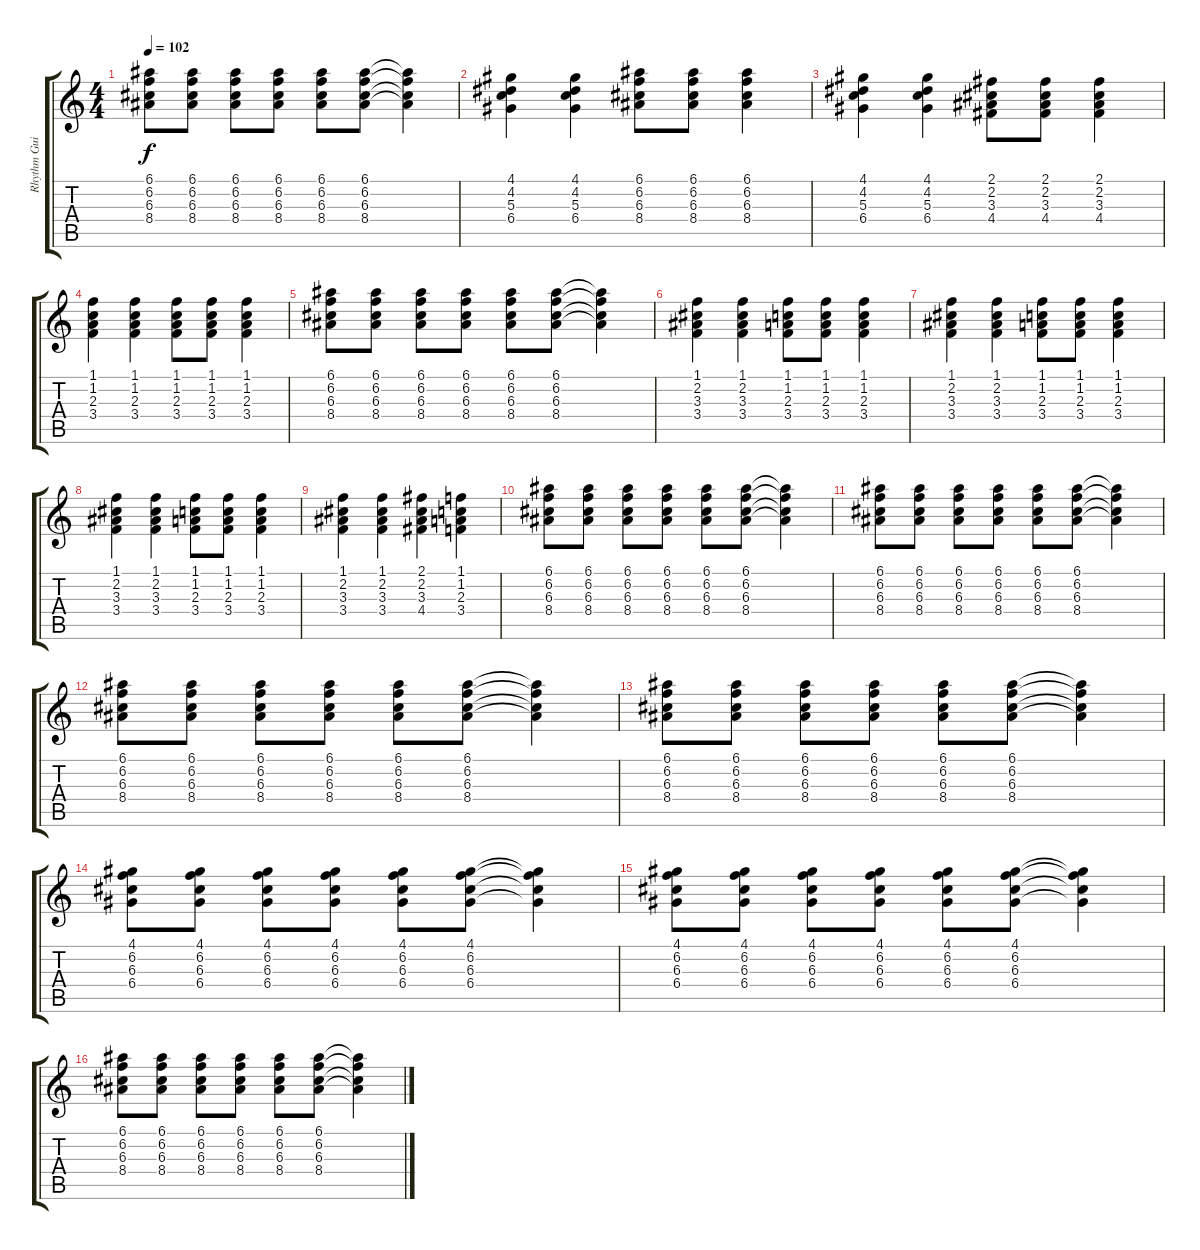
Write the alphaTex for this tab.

\track ("Rhythm Guitar" "Rhythm Gui") {instrument acousticguitarnylon}
\staff {score tabs}
\tuning (E4 B3 G3 D3 A2 E2) {hide}
\ts (4 4)
\tempo 102
\clef g2
\ks c
(6.1 6.2 6.3 8.4).8{dy f} (6.1 6.2 6.3 8.4).8 (6.1 6.2 6.3 8.4).8 (6.1 6.2 6.3 8.4).8 (6.1 6.2 6.3 8.4).8 (6.1 6.2 6.3 8.4).8 (6.1{t} 6.2{t} 6.3{t} 8.4{t}).4 |
(4.1 4.2 5.3 6.4).4 (4.1 4.2 5.3 6.4).4 (6.1 6.2 6.3 8.4).8 (6.1 6.2 6.3 8.4).8 (6.1 6.2 6.3 8.4).4 |
(4.1 4.2 5.3 6.4).4 (4.1 4.2 5.3 6.4).4 (2.1 2.2 3.3 4.4).8 (2.1 2.2 3.3 4.4).8 (2.1 2.2 3.3 4.4).4 |
(1.1 1.2 2.3 3.4).4 (1.1 1.2 2.3 3.4).4 (1.1 1.2 2.3 3.4).8 (1.1 1.2 2.3 3.4).8 (1.1 1.2 2.3 3.4).4 |
(6.1 6.2 6.3 8.4).8 (6.1 6.2 6.3 8.4).8 (6.1 6.2 6.3 8.4).8 (6.1 6.2 6.3 8.4).8 (6.1 6.2 6.3 8.4).8 (6.1 6.2 6.3 8.4).8 (6.1{t} 6.2{t} 6.3{t} 8.4{t}).4 |
(1.1 2.2 3.3 3.4).4 (1.1 2.2 3.3 3.4).4 (1.1 1.2 2.3 3.4).8 (1.1 1.2 2.3 3.4).8 (1.1 1.2 2.3 3.4).4 |
(1.1 2.2 3.3 3.4).4 (1.1 2.2 3.3 3.4).4 (1.1 1.2 2.3 3.4).8 (1.1 1.2 2.3 3.4).8 (1.1 1.2 2.3 3.4).4 |
(1.1 2.2 3.3 3.4).4 (1.1 2.2 3.3 3.4).4 (1.1 1.2 2.3 3.4).8 (1.1 1.2 2.3 3.4).8 (1.1 1.2 2.3 3.4).4 |
(1.1 2.2 3.3 3.4).4 (1.1 2.2 3.3 3.4).4 (2.1 2.2 3.3 4.4).4 (1.1 1.2 2.3 3.4).4 |
(6.1 6.2 6.3 8.4).8 (6.1 6.2 6.3 8.4).8 (6.1 6.2 6.3 8.4).8 (6.1 6.2 6.3 8.4).8 (6.1 6.2 6.3 8.4).8 (6.1 6.2 6.3 8.4).8 (6.1{t} 6.2{t} 6.3{t} 8.4{t}).4 |
(6.1 6.2 6.3 8.4).8 (6.1 6.2 6.3 8.4).8 (6.1 6.2 6.3 8.4).8 (6.1 6.2 6.3 8.4).8 (6.1 6.2 6.3 8.4).8 (6.1 6.2 6.3 8.4).8 (6.1{t} 6.2{t} 6.3{t} 8.4{t}).4 |
(6.1 6.2 6.3 8.4).8 (6.1 6.2 6.3 8.4).8 (6.1 6.2 6.3 8.4).8 (6.1 6.2 6.3 8.4).8 (6.1 6.2 6.3 8.4).8 (6.1 6.2 6.3 8.4).8 (6.1{t} 6.2{t} 6.3{t} 8.4{t}).4 |
(6.1 6.2 6.3 8.4).8 (6.1 6.2 6.3 8.4).8 (6.1 6.2 6.3 8.4).8 (6.1 6.2 6.3 8.4).8 (6.1 6.2 6.3 8.4).8 (6.1 6.2 6.3 8.4).8 (6.1{t} 6.2{t} 6.3{t} 8.4{t}).4 |
(4.1 6.2 6.3 6.4).8 (4.1 6.2 6.3 6.4).8 (4.1 6.2 6.3 6.4).8 (4.1 6.2 6.3 6.4).8 (4.1 6.2 6.3 6.4).8 (4.1 6.2 6.3 6.4).8 (4.1{t} 6.2{t} 6.3{t} 6.4{t}).4 |
(4.1 6.2 6.3 6.4).8 (4.1 6.2 6.3 6.4).8 (4.1 6.2 6.3 6.4).8 (4.1 6.2 6.3 6.4).8 (4.1 6.2 6.3 6.4).8 (4.1 6.2 6.3 6.4).8 (4.1{t} 6.2{t} 6.3{t} 6.4{t}).4 |
(6.1 6.2 6.3 8.4).8 (6.1 6.2 6.3 8.4).8 (6.1 6.2 6.3 8.4).8 (6.1 6.2 6.3 8.4).8 (6.1 6.2 6.3 8.4).8 (6.1 6.2 6.3 8.4).8 (6.1{t} 6.2{t} 6.3{t} 8.4{t}).4
